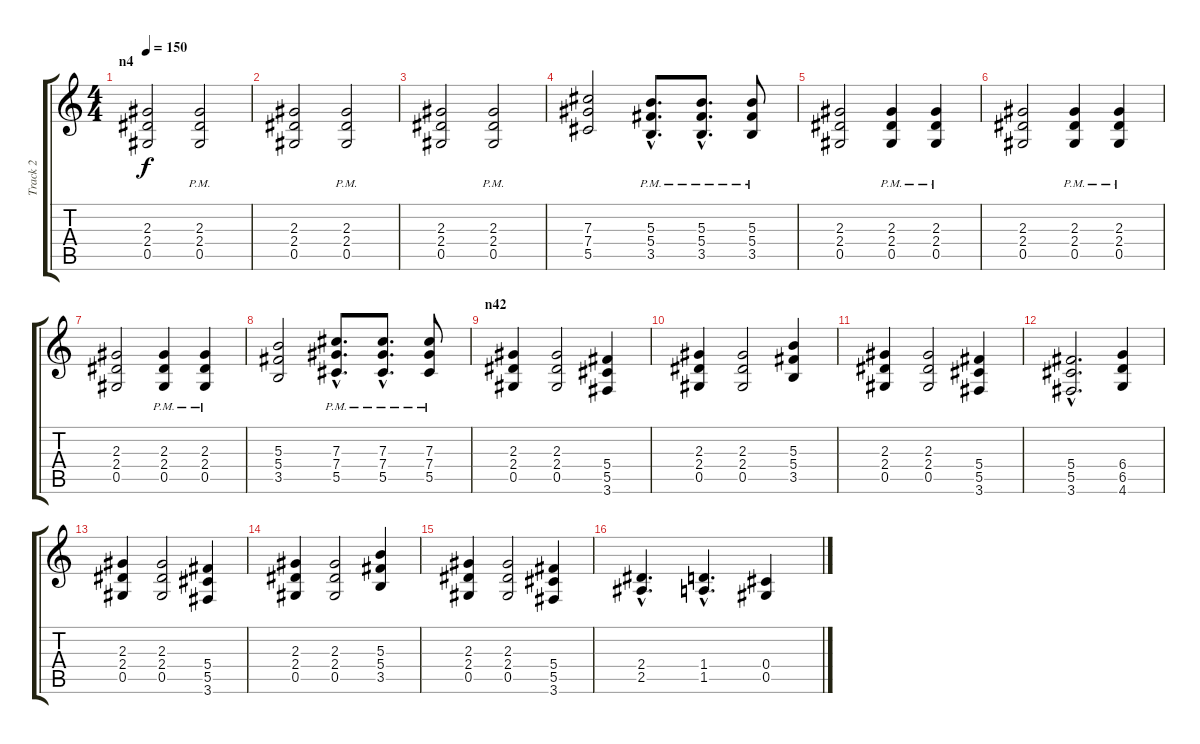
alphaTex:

\track ("Track 2" "Track 2") {instrument distortionguitar}
\staff {score tabs}
\tuning (Eb4 Bb3 Gb3 Db3 Ab2 Eb2) {hide}
\ts (4 4)
\section ("" "n4")
\tempo 150
\clef g2
\ks c
(2.3 2.4 0.5).2{dy f} (2.3{pm} 2.4{pm} 0.5{pm}).2 |
(2.3 2.4 0.5).2 (2.3{pm} 2.4{pm} 0.5{pm}).2 |
(2.3 2.4 0.5).2 (2.3{pm} 2.4{pm} 0.5{pm}).2 |
(7.3 7.4 5.5).2 (5.3{hac pm} 5.4{hac pm} 3.5{hac pm}).8{d} (5.3{hac pm} 5.4{hac pm} 3.5{hac pm}).8{d} (5.3{pm} 5.4{pm} 3.5{pm}).8 |
(2.3 2.4 0.5).2 (2.3{pm} 2.4{pm} 0.5{pm}).4 (2.3{pm} 2.4{pm} 0.5{pm}).4 |
(2.3 2.4 0.5).2 (2.3{pm} 2.4{pm} 0.5{pm}).4 (2.3{pm} 2.4{pm} 0.5{pm}).4 |
(2.3 2.4 0.5).2 (2.3{pm} 2.4{pm} 0.5{pm}).4 (2.3{pm} 2.4{pm} 0.5{pm}).4 |
(5.3 5.4 3.5).2 (7.3{hac pm} 7.4{hac pm} 5.5{hac pm}).8{d} (7.3{hac pm} 7.4{hac pm} 5.5{hac pm}).8{d} (7.3{pm} 7.4{pm} 5.5{pm}).8 |
\section ("" "n42")
(2.3 2.4 0.5).4 (2.3 2.4 0.5).2 (5.4 5.5 3.6).4 |
(2.3 2.4 0.5).4 (2.3 2.4 0.5).2 (5.3 5.4 3.5).4 |
(2.3 2.4 0.5).4 (2.3 2.4 0.5).2 (5.4 5.5 3.6).4 |
(5.4{hac} 5.5{hac} 3.6{hac}).2{d} (6.4 6.5 4.6).4 |
(2.3 2.4 0.5).4 (2.3 2.4 0.5).2 (5.4 5.5 3.6).4 |
(2.3 2.4 0.5).4 (2.3 2.4 0.5).2 (5.3 5.4 3.5).4 |
(2.3 2.4 0.5).4 (2.3 2.4 0.5).2 (5.4 5.5 3.6).4 |
(2.4{hac} 2.5{hac}).4{d} (1.4{hac} 1.5{hac}).4{d} (0.4 0.5).4
